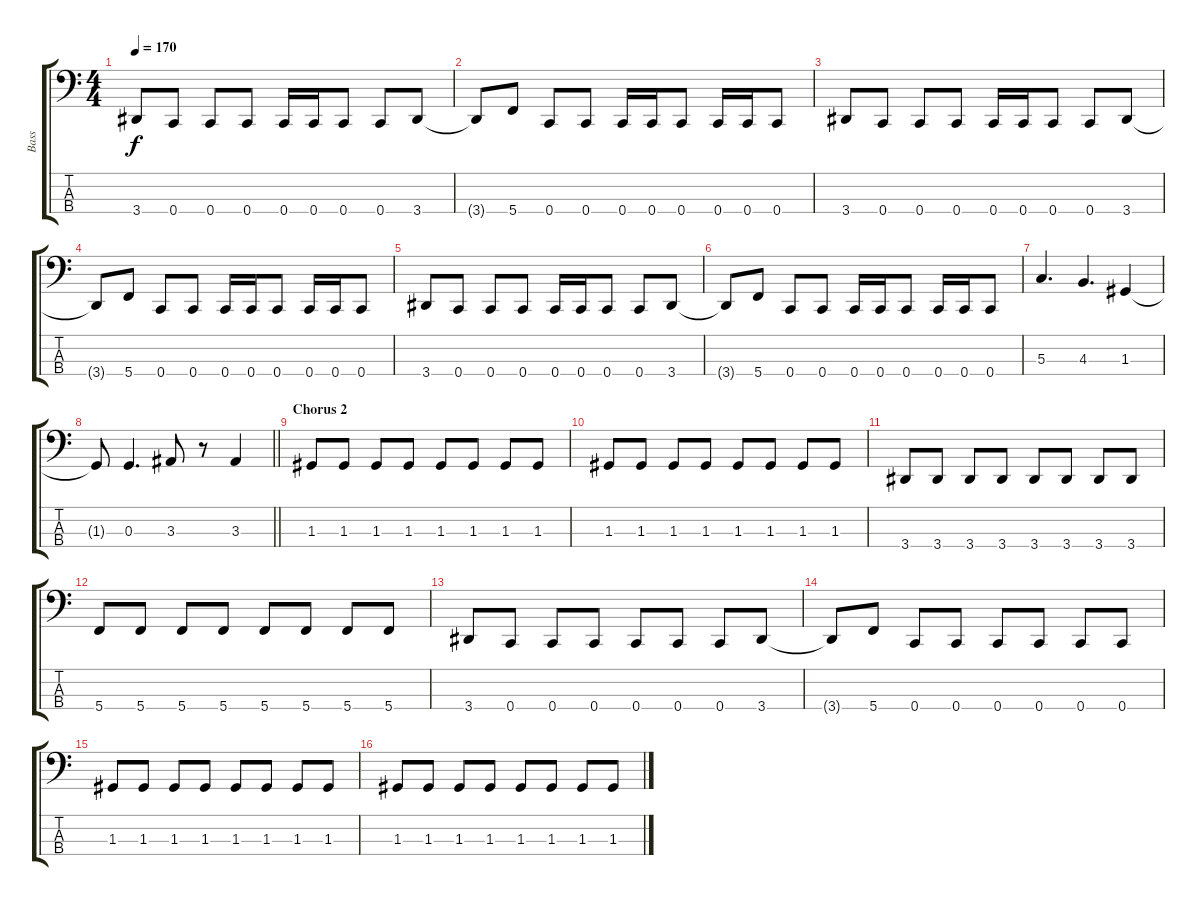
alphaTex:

\track ("Bass" "Bass") {instrument electricbasspick}
\staff {score tabs}
\tuning (F2 C2 G1 C1) {hide}
\ts (4 4)
\tempo 170
\clef f4
\ks c
3.4.8{dy f} 0.4.8 0.4.8 0.4.8 0.4.16 0.4.16 0.4.8 0.4.8 3.4.8 |
3.4{t}.8 5.4.8 0.4.8 0.4.8 0.4.16 0.4.16 0.4.8 0.4.16 0.4.16 0.4.8 |
3.4.8 0.4.8 0.4.8 0.4.8 0.4.16 0.4.16 0.4.8 0.4.8 3.4.8 |
3.4{t}.8 5.4.8 0.4.8 0.4.8 0.4.16 0.4.16 0.4.8 0.4.16 0.4.16 0.4.8 |
3.4.8 0.4.8 0.4.8 0.4.8 0.4.16 0.4.16 0.4.8 0.4.8 3.4.8 |
3.4{t}.8 5.4.8 0.4.8 0.4.8 0.4.16 0.4.16 0.4.8 0.4.16 0.4.16 0.4.8 |
5.3.4{d} 4.3.4{d} 1.3.4 |
\barLineRight lightlight
1.3{t}.8 0.3.4{d} 3.3.8 r.8 3.3.4 |
\section ("" "Chorus 2")
1.3.8 1.3.8 1.3.8 1.3.8 1.3.8 1.3.8 1.3.8 1.3.8 |
1.3.8 1.3.8 1.3.8 1.3.8 1.3.8 1.3.8 1.3.8 1.3.8 |
3.4.8 3.4.8 3.4.8 3.4.8 3.4.8 3.4.8 3.4.8 3.4.8 |
5.4.8 5.4.8 5.4.8 5.4.8 5.4.8 5.4.8 5.4.8 5.4.8 |
3.4.8 0.4.8 0.4.8 0.4.8 0.4.8 0.4.8 0.4.8 3.4.8 |
3.4{t}.8 5.4.8 0.4.8 0.4.8 0.4.8 0.4.8 0.4.8 0.4.8 |
1.3.8 1.3.8 1.3.8 1.3.8 1.3.8 1.3.8 1.3.8 1.3.8 |
1.3.8 1.3.8 1.3.8 1.3.8 1.3.8 1.3.8 1.3.8 1.3.8
